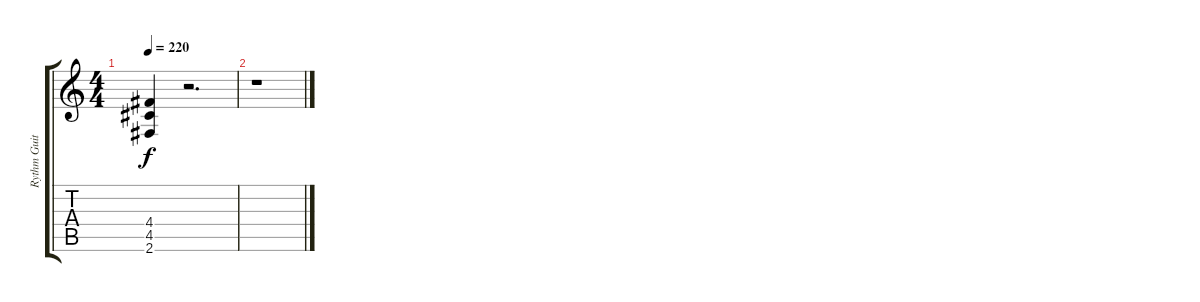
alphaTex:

\track ("Rythm Guitar - > Silenoz" "Rythm Guit") {instrument distortionguitar}
\staff {score tabs}
\tuning (E4 B3 G3 D3 A2 E2) {hide}
\ts (4 4)
\tempo 220
\clef g2
\ks c
(4.4 4.5 2.6).4{dy f} r.2{d} |
r.1
